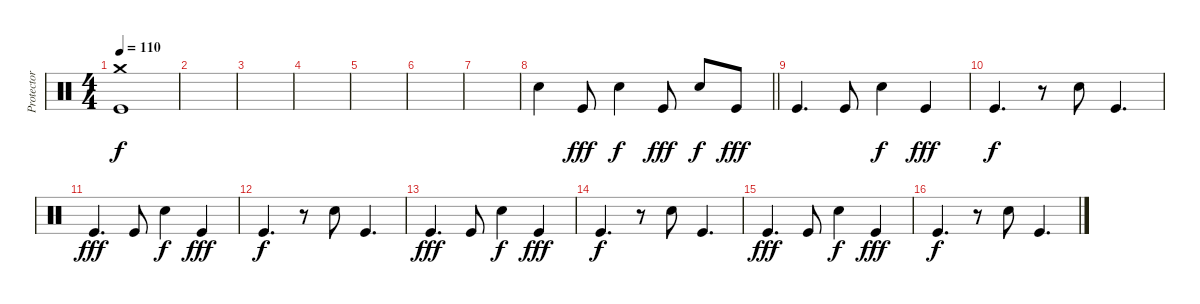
\track ("Protector" "Protector") {instrument percussion}
\staff {score}
\articulation defaults
\ts (4 4)
\tempo 110
\clef neutral
\ks c
("Crash medium (hit)" "Kick (hit)").1{dy f} |
|
|
|
|
|
|
\barLineRight lightlight "Snare (hit) 2".4 "Kick (hit)".8{dy fff} "Snare (hit) 2".4{dy f} "Kick (hit)".8{dy fff} "Snare (hit) 2".8{dy f} "Kick (hit)".8{dy fff}
|
"Kick (hit)".4{d} "Kick (hit)".8 "Snare (hit) 2".4{dy f} "Kick (hit)".4{dy fff} |
"Kick (hit)".4{d dy f} r.8 "Snare (hit) 2".8 "Kick (hit)".4{d} |
"Kick (hit)".4{d dy fff} "Kick (hit)".8 "Snare (hit) 2".4{dy f} "Kick (hit)".4{dy fff} |
"Kick (hit)".4{d dy f} r.8 "Snare (hit) 2".8 "Kick (hit)".4{d} |
"Kick (hit)".4{d dy fff} "Kick (hit)".8 "Snare (hit) 2".4{dy f} "Kick (hit)".4{dy fff} |
"Kick (hit)".4{d dy f} r.8 "Snare (hit) 2".8 "Kick (hit)".4{d} |
"Kick (hit)".4{d dy fff} "Kick (hit)".8 "Snare (hit) 2".4{dy f} "Kick (hit)".4{dy fff} |
"Kick (hit)".4{d dy f} r.8 "Snare (hit) 2".8 "Kick (hit)".4{d}
